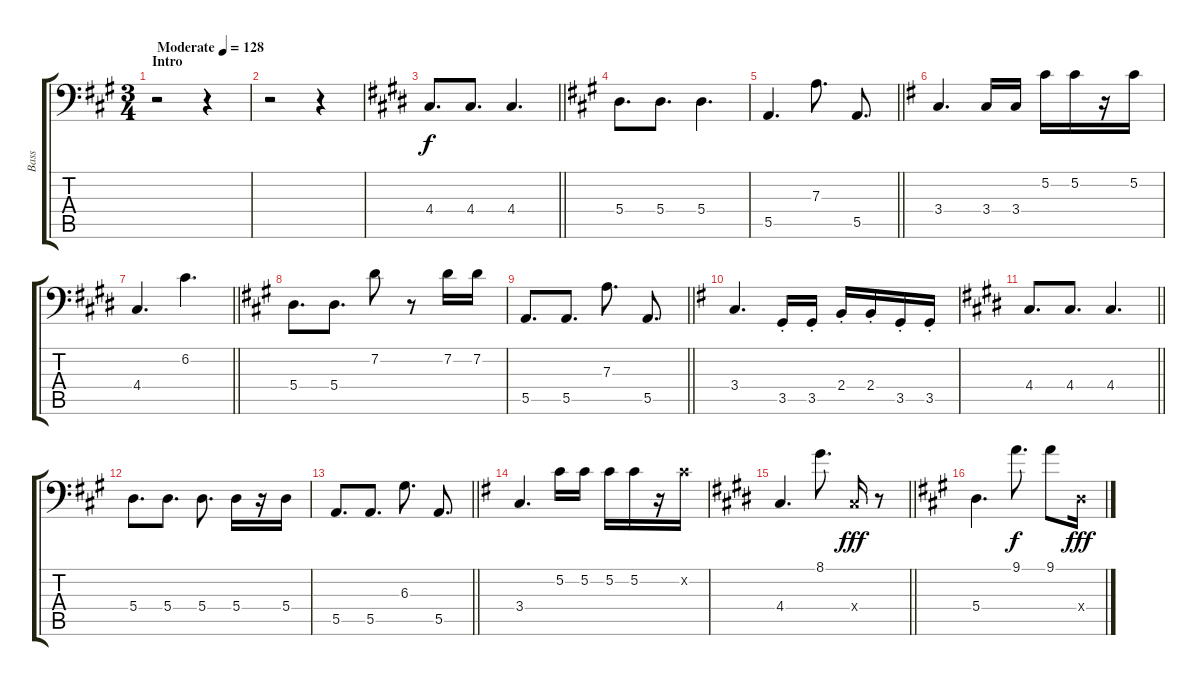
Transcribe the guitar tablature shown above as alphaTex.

\track ("Bass" "Bass") {instrument electricbassfinger}
\staff {score tabs}
\tuning (C3 G2 D2 A1 E1 B0) {hide}
\ts (3 4)
\section ("" "Intro")
\tempo (128 "Moderate")
\clef f4
\ks a
r.2{dy f instrument electricbassfinger} r.4 |
r.2 r.4 |
\barLineRight lightlight
\ks e
4.4.8{d} 4.4.8{d} 4.4.4{d} |
\ks a
5.4.8{d} 5.4.8{d} 5.4.4{d} |
\barLineRight lightlight
5.5.4{d} 7.3.8{d} 5.5.8{d} |
\ks g
3.4.4{d} 3.4.16 3.4.16 5.2.16 5.2.16 r.16 5.2.16 |
\barLineRight lightlight
\ks e
4.4.4{d} 6.2.4{d} |
\ks a
5.4.8{d} 5.4.8{d} 7.2.8 r.8 7.2.16 7.2.16 |
\barLineRight lightlight
5.5.8{d} 5.5.8{d} 7.3.8{d} 5.5.8{d} |
\ks g
3.4.4{d} 3.5{st}.16 3.5{st}.16 2.4{st}.16 2.4{st}.16 3.5{st}.16 3.5{st}.16 |
\barLineRight lightlight
\ks e
4.4.8{d} 4.4.8{d} 4.4.4{d} |
\ks a
5.4.8{d} 5.4.8{d} 5.4.8{d} 5.4.16 r.16 5.4.16 |
\barLineRight lightlight
5.5.8{d} 5.5.8{d} 6.3.8{d} 5.5.8{d} |
\ks g
3.4.4{d} 5.2.16 5.2.16 5.2.16 5.2.16 r.16 5.2{x}.16 |
\barLineRight lightlight
\ks e
4.4.4{d} 8.1.8{d} 4.4{x}.16{dy fff} r.8 |
\ks a
5.4.4{d} 9.1.8{d dy f} 9.1.8 5.4{x}.16{dy fff}
